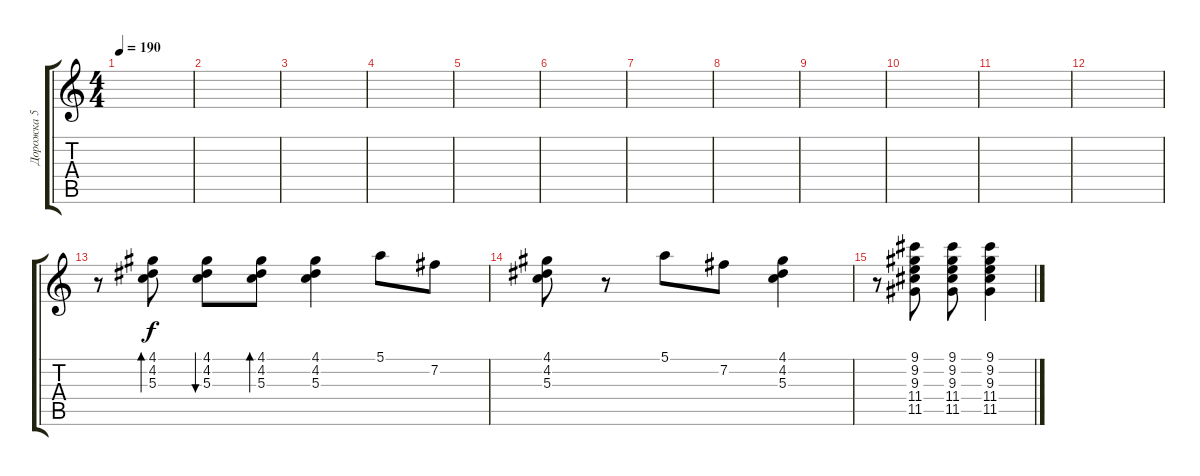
\track ("Дорожка 5" "Дорожка 5") {instrument acousticguitarsteel}
\staff {score tabs}
\tuning (E4 B3 G3 D3 A2 E2) {hide}
\ts (4 4)
\tempo 190
\clef g2
\ks c
|
|
|
|
|
|
|
|
|
|
|
|
r.8 (4.1 4.2 5.3).8{bd 60} (4.1 4.2 5.3).8{bu 60} (4.1 4.2 5.3).8{bd 60} (4.1 4.2 5.3).4 5.1.8 7.2.8 |
(4.1 4.2 5.3).8 r.8 5.1.8 7.2.8 (4.1 4.2 5.3).4 |
r.8 (9.1 9.2 9.3 11.4 11.5).8 (9.1 9.2 9.3 11.4 11.5).8 (9.1 9.2 9.3 11.4 11.5).4
